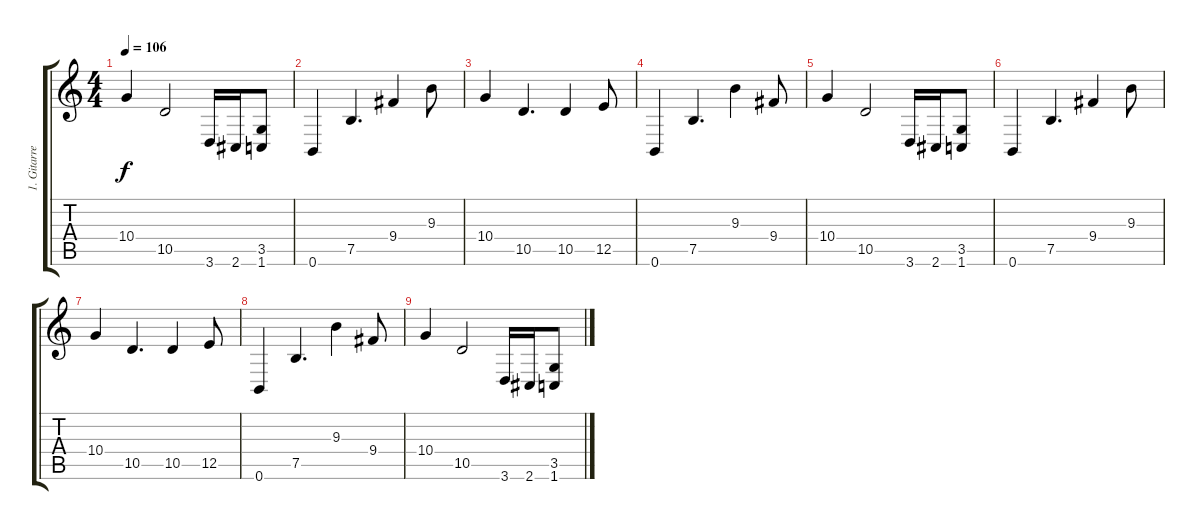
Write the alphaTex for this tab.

\track ("1. Gitarre" "1. Gitarre") {instrument distortionguitar}
\staff {score tabs}
\tuning (B3 Gb3 D3 A2 E2 B1) {hide}
\ts (4 4)
\tempo 106
\clef g2
\ks c
10.4.4{dy f} 10.5.2 3.6.16 2.6.16 (3.5 1.6).8 |
0.6.4{volume 11} 7.5.4{d} 9.4.4 9.3.8 |
10.4.4{volume 10} 10.5.4{d} 10.5.4 12.5.8 |
0.6.4{volume 8} 7.5.4{d} 9.3.4 9.4.8 |
10.4.4{volume 6} 10.5.2 3.6.16 2.6.16 (3.5 1.6).8 |
0.6.4{volume 5} 7.5.4{d} 9.4.4 9.3.8 |
10.4.4{volume 3} 10.5.4{d} 10.5.4 12.5.8 |
0.6.4{volume 2} 7.5.4{d} 9.3.4 9.4.8 |
10.4.4{volume 0} 10.5.2 3.6.16 2.6.16 (3.5 1.6).8
